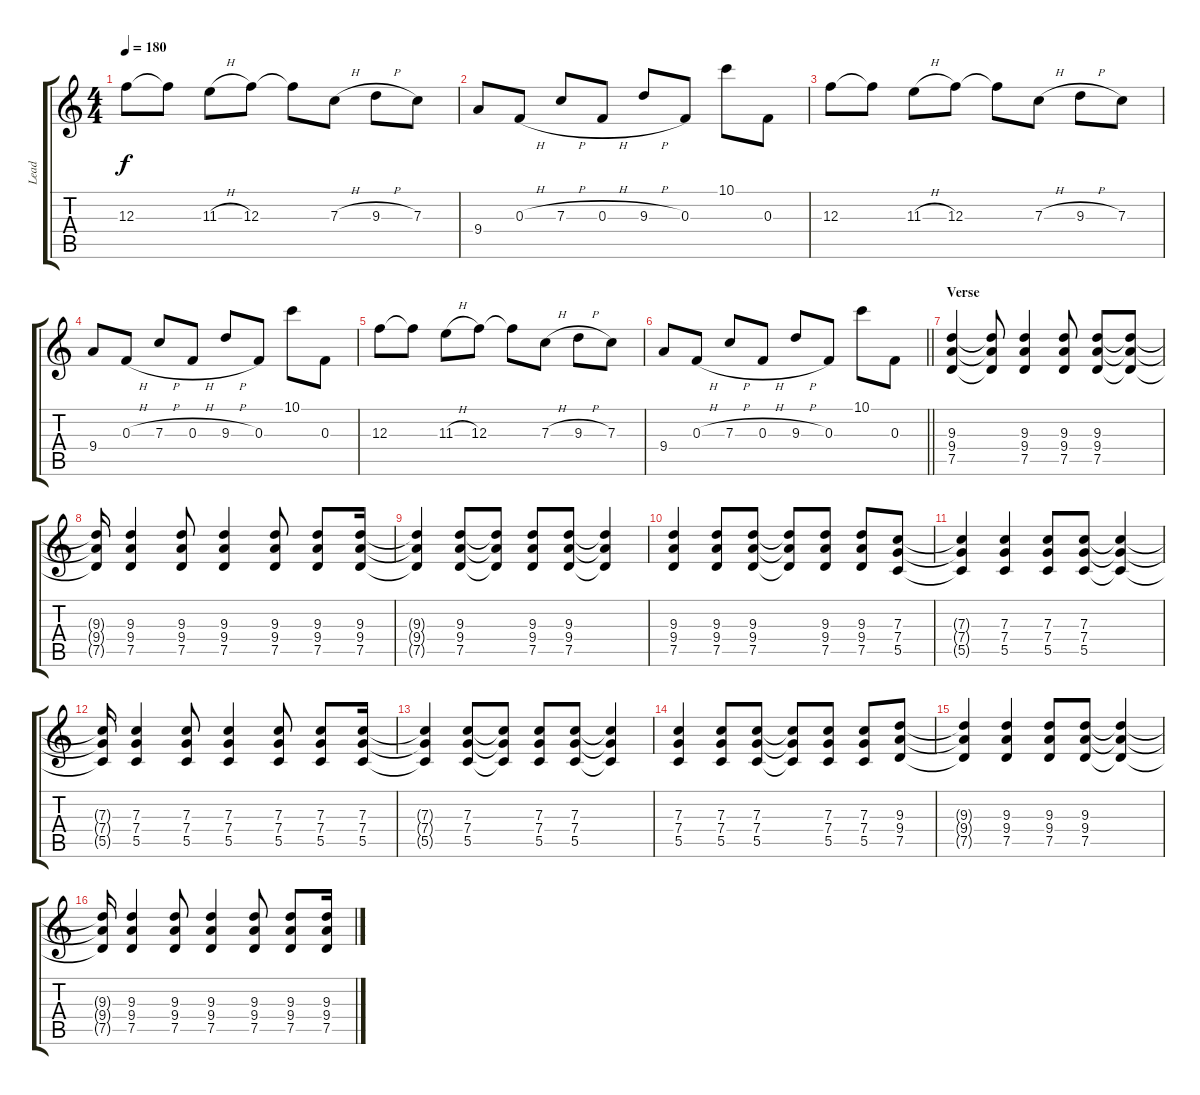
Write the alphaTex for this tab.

\track ("Lead" "Lead") {instrument acousticguitarsteel}
\staff {score tabs}
\tuning (D4 A3 F3 C3 G2 C2) {hide}
\ts (4 4)
\tempo 180
\clef g2
\ks c
12.3.8{dy f} 12.3{t}.8 11.3{h}.8 12.3.8 12.3{t}.8 7.3{h}.8 9.3{h}.8 7.3.8 |
9.4.8 0.3{h}.8 7.3{h}.8 0.3{h}.8 9.3{h}.8 0.3.8 10.1.8 0.3.8 |
12.3.8 12.3{t}.8 11.3{h}.8 12.3.8 12.3{t}.8 7.3{h}.8 9.3{h}.8 7.3.8 |
9.4.8 0.3{h}.8 7.3{h}.8 0.3{h}.8 9.3{h}.8 0.3.8 10.1.8 0.3.8 |
12.3.8 12.3{t}.8 11.3{h}.8 12.3.8 12.3{t}.8 7.3{h}.8 9.3{h}.8 7.3.8 |
\barLineRight lightlight
9.4.8 0.3{h}.8 7.3{h}.8 0.3{h}.8 9.3{h}.8 0.3.8 10.1.8 0.3.8 |
\section ("" "Verse")
(9.3 9.4 7.5).4 (9.3{t} 9.4{t} 7.5{t}).8 (9.3 9.4 7.5).4 (9.3 9.4 7.5).8 (9.3 9.4 7.5).8 (9.3{t} 9.4{t} 7.5{t}).8 |
(9.3{t} 9.4{t} 7.5{t}).16 (9.3 9.4 7.5).4 (9.3 9.4 7.5).8 (9.3 9.4 7.5).4 (9.3 9.4 7.5).8 (9.3 9.4 7.5).8 (9.3 9.4 7.5).16 |
(9.3{t} 9.4{t} 7.5{t}).4 (9.3 9.4 7.5).8 (9.3{t} 9.4{t} 7.5{t}).8 (9.3 9.4 7.5).8 (9.3 9.4 7.5).8 (9.3{t} 9.4{t} 7.5{t}).4 |
(9.3 9.4 7.5).4 (9.3 9.4 7.5).8 (9.3 9.4 7.5).8 (9.3{t} 9.4{t} 7.5{t}).8 (9.3 9.4 7.5).8 (9.3 9.4 7.5).8 (7.3 7.4 5.5).8 |
(7.3{t} 7.4{t} 5.5{t}).4 (7.3 7.4 5.5).4 (7.3 7.4 5.5).8 (7.3 7.4 5.5).8 (7.3{t} 7.4{t} 5.5{t}).4 |
(7.3{t} 7.4{t} 5.5{t}).16 (7.3 7.4 5.5).4 (7.3 7.4 5.5).8 (7.3 7.4 5.5).4 (7.3 7.4 5.5).8 (7.3 7.4 5.5).8 (7.3 7.4 5.5).16 |
(7.3{t} 7.4{t} 5.5{t}).4 (7.3 7.4 5.5).8 (7.3{t} 7.4{t} 5.5{t}).8 (7.3 7.4 5.5).8 (7.3 7.4 5.5).8 (7.3{t} 7.4{t} 5.5{t}).4 |
(7.3 7.4 5.5).4 (7.3 7.4 5.5).8 (7.3 7.4 5.5).8 (7.3{t} 7.4{t} 5.5{t}).8 (7.3 7.4 5.5).8 (7.3 7.4 5.5).8 (9.3 9.4 7.5).8 |
(9.3{t} 9.4{t} 7.5{t}).4 (9.3 9.4 7.5).4 (9.3 9.4 7.5).8 (9.3 9.4 7.5).8 (9.3{t} 9.4{t} 7.5{t}).4 |
(9.3{t} 9.4{t} 7.5{t}).16 (9.3 9.4 7.5).4 (9.3 9.4 7.5).8 (9.3 9.4 7.5).4 (9.3 9.4 7.5).8 (9.3 9.4 7.5).8 (9.3 9.4 7.5).16
